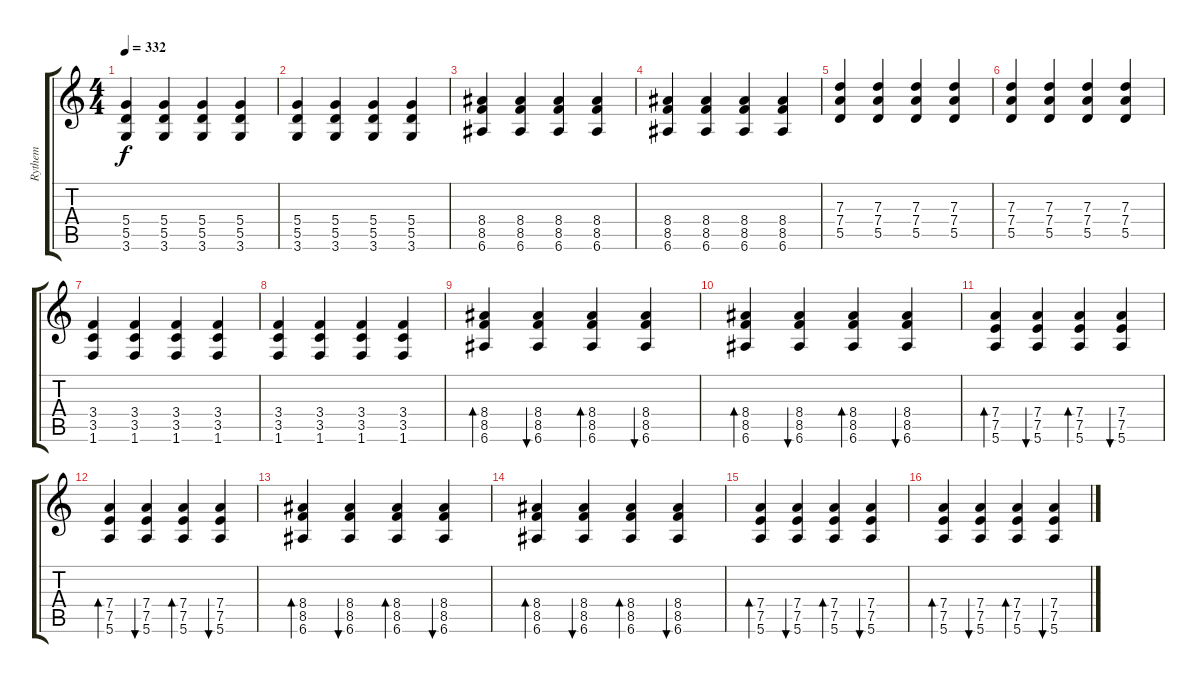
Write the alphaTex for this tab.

\track ("Rythem" "Rythem") {instrument overdrivenguitar}
\staff {score tabs}
\tuning (E4 B3 G3 D3 A2 E2) {hide}
\ts (4 4)
\tempo 332
\clef g2
\ks c
(5.4 5.5 3.6).4{dy f} (5.4 5.5 3.6).4 (5.4 5.5 3.6).4 (5.4 5.5 3.6).4 |
(5.4 5.5 3.6).4 (5.4 5.5 3.6).4 (5.4 5.5 3.6).4 (5.4 5.5 3.6).4 |
(8.4 8.5 6.6).4 (8.4 8.5 6.6).4 (8.4 8.5 6.6).4 (8.4 8.5 6.6).4 |
(8.4 8.5 6.6).4 (8.4 8.5 6.6).4 (8.4 8.5 6.6).4 (8.4 8.5 6.6).4 |
(7.3 7.4 5.5).4 (7.3 7.4 5.5).4 (7.3 7.4 5.5).4 (7.3 7.4 5.5).4 |
(7.3 7.4 5.5).4 (7.3 7.4 5.5).4 (7.3 7.4 5.5).4 (7.3 7.4 5.5).4 |
(3.4 3.5 1.6).4 (3.4 3.5 1.6).4 (3.4 3.5 1.6).4 (3.4 3.5 1.6).4 |
(3.4 3.5 1.6).4 (3.4 3.5 1.6).4 (3.4 3.5 1.6).4 (3.4 3.5 1.6).4 |
(8.4 8.5 6.6).4{bd 60} (8.4 8.5 6.6).4{bu 60} (8.4 8.5 6.6).4{bd 60} (8.4 8.5 6.6).4{bu 60} |
(8.4 8.5 6.6).4{bd 60} (8.4 8.5 6.6).4{bu 60} (8.4 8.5 6.6).4{bd 60} (8.4 8.5 6.6).4{bu 60} |
(7.4 7.5 5.6).4{bd 60} (7.4 7.5 5.6).4{bu 60} (7.4 7.5 5.6).4{bd 60} (7.4 7.5 5.6).4{bu 60} |
(7.4 7.5 5.6).4{bd 60} (7.4 7.5 5.6).4{bu 60} (7.4 7.5 5.6).4{bd 60} (7.4 7.5 5.6).4{bu 60} |
(8.4 8.5 6.6).4{bd 60} (8.4 8.5 6.6).4{bu 60} (8.4 8.5 6.6).4{bd 60} (8.4 8.5 6.6).4{bu 60} |
(8.4 8.5 6.6).4{bd 60} (8.4 8.5 6.6).4{bu 60} (8.4 8.5 6.6).4{bd 60} (8.4 8.5 6.6).4{bu 60} |
(7.4 7.5 5.6).4{bd 60} (7.4 7.5 5.6).4{bu 60} (7.4 7.5 5.6).4{bd 60} (7.4 7.5 5.6).4{bu 60} |
(7.4 7.5 5.6).4{bd 60} (7.4 7.5 5.6).4{bu 60} (7.4 7.5 5.6).4{bd 60} (7.4 7.5 5.6).4{bu 60}
